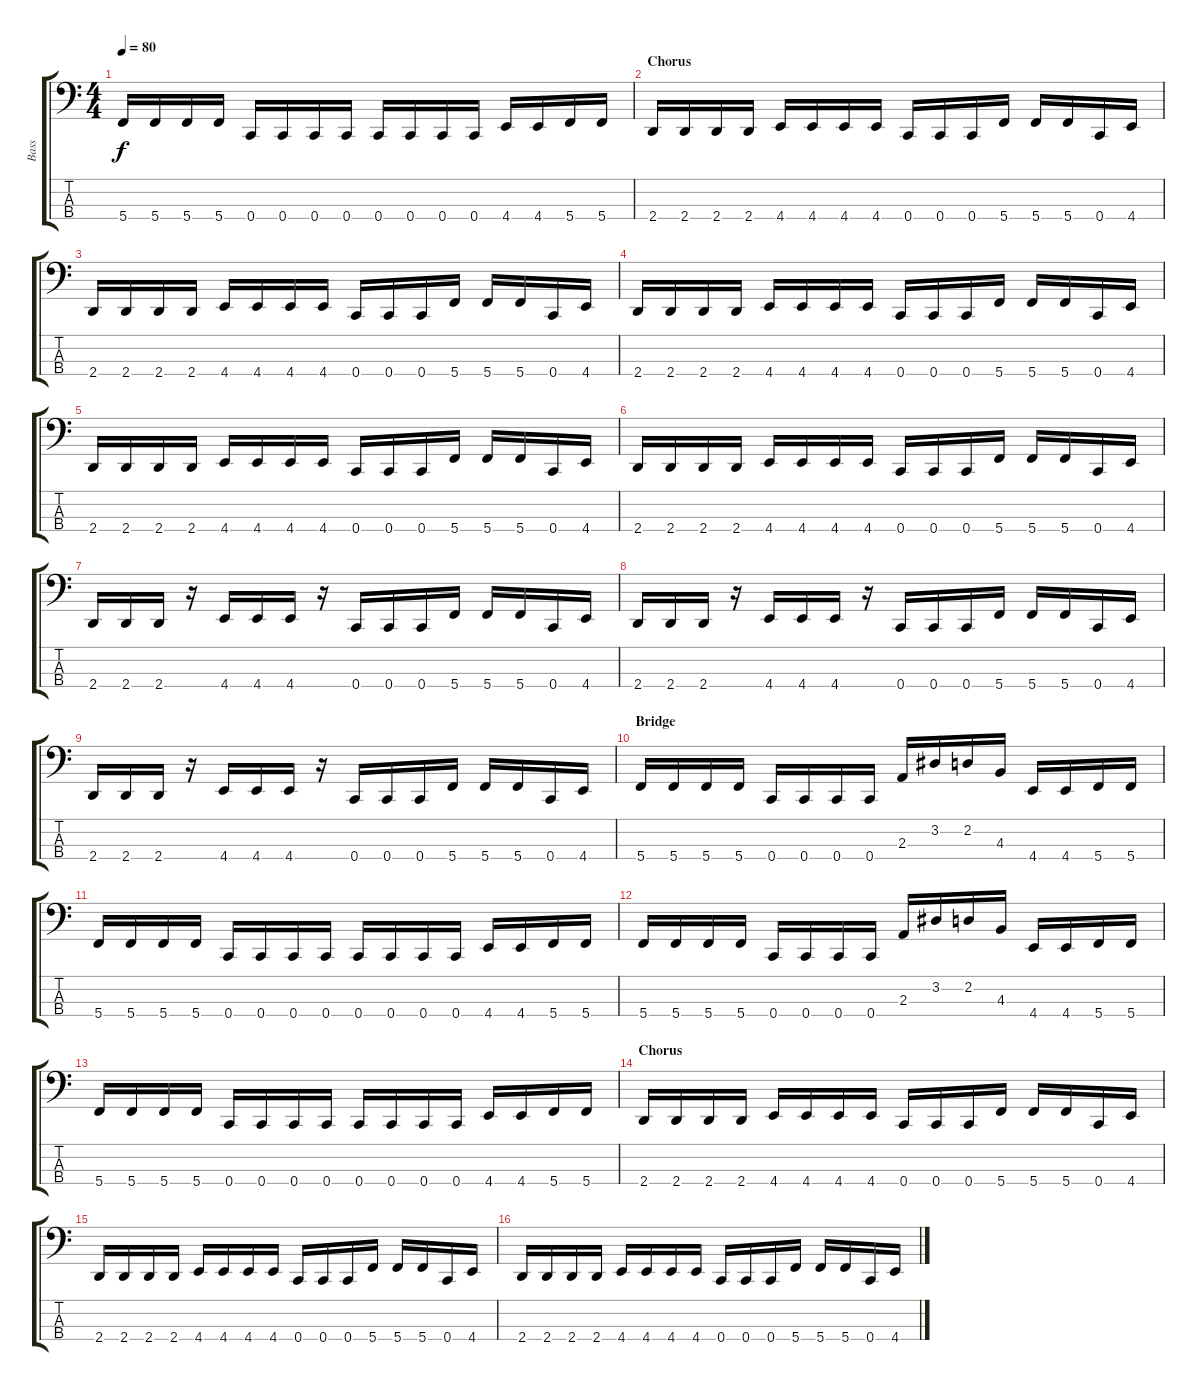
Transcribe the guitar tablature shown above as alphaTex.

\track ("Bass" "Bass") {instrument electricbasspick}
\staff {score tabs}
\tuning (F2 C2 G1 C1) {hide}
\ts (4 4)
\tempo 80
\clef f4
\ks c
5.4.16{dy f} 5.4.16 5.4.16 5.4.16 0.4.16 0.4.16 0.4.16 0.4.16 0.4.16 0.4.16 0.4.16 0.4.16 4.4.16 4.4.16 5.4.16 5.4.16 |
\section ("" "Chorus")
2.4.16 2.4.16 2.4.16 2.4.16 4.4.16 4.4.16 4.4.16 4.4.16 0.4.16 0.4.16 0.4.16 5.4.16 5.4.16 5.4.16 0.4.16 4.4.16 |
2.4.16 2.4.16 2.4.16 2.4.16 4.4.16 4.4.16 4.4.16 4.4.16 0.4.16 0.4.16 0.4.16 5.4.16 5.4.16 5.4.16 0.4.16 4.4.16 |
2.4.16 2.4.16 2.4.16 2.4.16 4.4.16 4.4.16 4.4.16 4.4.16 0.4.16 0.4.16 0.4.16 5.4.16 5.4.16 5.4.16 0.4.16 4.4.16 |
2.4.16 2.4.16 2.4.16 2.4.16 4.4.16 4.4.16 4.4.16 4.4.16 0.4.16 0.4.16 0.4.16 5.4.16 5.4.16 5.4.16 0.4.16 4.4.16 |
2.4.16 2.4.16 2.4.16 2.4.16 4.4.16 4.4.16 4.4.16 4.4.16 0.4.16 0.4.16 0.4.16 5.4.16 5.4.16 5.4.16 0.4.16 4.4.16 |
2.4.16 2.4.16 2.4.16 r.16 4.4.16 4.4.16 4.4.16 r.16 0.4.16 0.4.16 0.4.16 5.4.16 5.4.16 5.4.16 0.4.16 4.4.16 |
2.4.16 2.4.16 2.4.16 r.16 4.4.16 4.4.16 4.4.16 r.16 0.4.16 0.4.16 0.4.16 5.4.16 5.4.16 5.4.16 0.4.16 4.4.16 |
2.4.16 2.4.16 2.4.16 r.16 4.4.16 4.4.16 4.4.16 r.16 0.4.16 0.4.16 0.4.16 5.4.16 5.4.16 5.4.16 0.4.16 4.4.16 |
\section ("" "Bridge")
5.4.16 5.4.16 5.4.16 5.4.16 0.4.16 0.4.16 0.4.16 0.4.16 2.3.16 3.2.16 2.2.16 4.3.16 4.4.16 4.4.16 5.4.16 5.4.16 |
5.4.16 5.4.16 5.4.16 5.4.16 0.4.16 0.4.16 0.4.16 0.4.16 0.4.16 0.4.16 0.4.16 0.4.16 4.4.16 4.4.16 5.4.16 5.4.16 |
5.4.16 5.4.16 5.4.16 5.4.16 0.4.16 0.4.16 0.4.16 0.4.16 2.3.16 3.2.16 2.2.16 4.3.16 4.4.16 4.4.16 5.4.16 5.4.16 |
5.4.16 5.4.16 5.4.16 5.4.16 0.4.16 0.4.16 0.4.16 0.4.16 0.4.16 0.4.16 0.4.16 0.4.16 4.4.16 4.4.16 5.4.16 5.4.16 |
\section ("" "Chorus")
2.4.16 2.4.16 2.4.16 2.4.16 4.4.16 4.4.16 4.4.16 4.4.16 0.4.16 0.4.16 0.4.16 5.4.16 5.4.16 5.4.16 0.4.16 4.4.16 |
2.4.16 2.4.16 2.4.16 2.4.16 4.4.16 4.4.16 4.4.16 4.4.16 0.4.16 0.4.16 0.4.16 5.4.16 5.4.16 5.4.16 0.4.16 4.4.16 |
2.4.16 2.4.16 2.4.16 2.4.16 4.4.16 4.4.16 4.4.16 4.4.16 0.4.16 0.4.16 0.4.16 5.4.16 5.4.16 5.4.16 0.4.16 4.4.16
